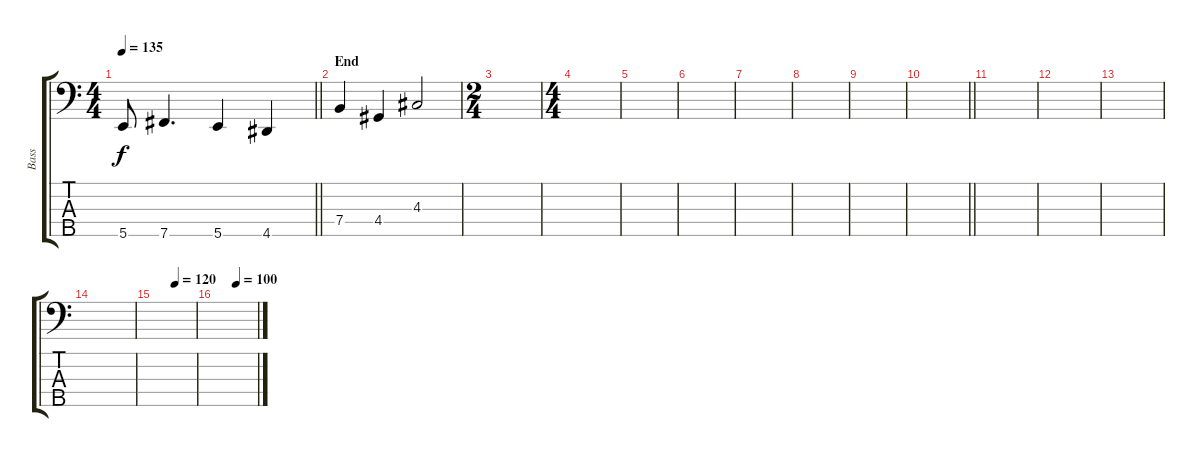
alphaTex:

\track ("Bass" "Bass") {instrument electricbassfinger}
\staff {score tabs}
\tuning (G2 D2 A1 E1 B0) {hide}
\ts (4 4)
\tempo 135
\clef f4
\barLineRight lightlight
\ks c
5.5{t}.8{dy f} 7.5.4{d} 5.5.4 4.5.4 |
\section ("" "End")
7.4.4 4.4.4 4.3.2 |
\ts (2 4)
|
\ts (4 4)
|
|
|
|
|
|
\barLineRight lightlight
|
|
|
|
|
\tempo (120 0.5)
|
\tempo (100 0.5)
